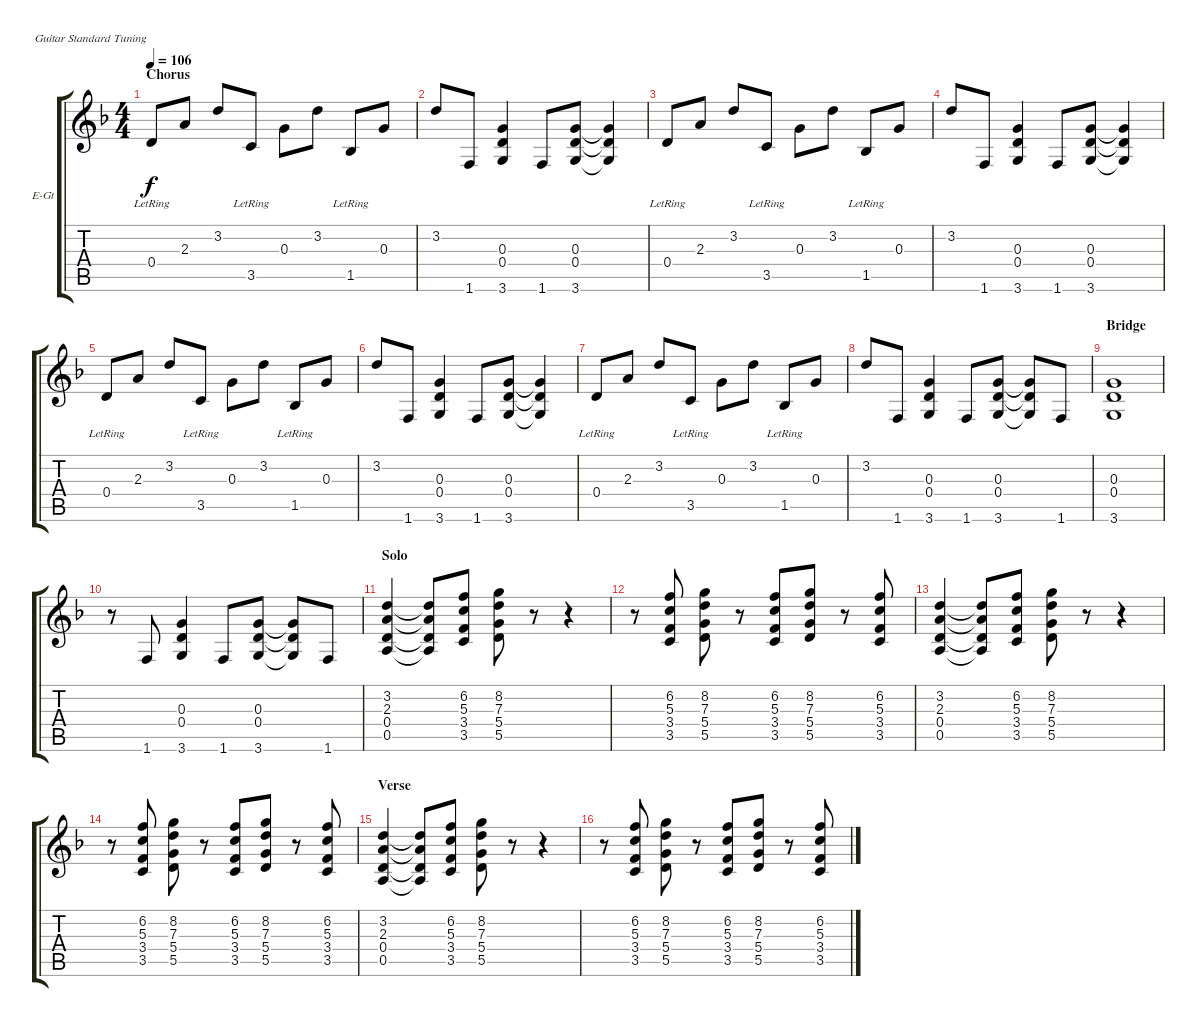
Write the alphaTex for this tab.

\defaultSystemsLayout 4
\bracketExtendMode groupsimilarinstruments
\firstSystemTrackNameOrientation horizontal
\otherSystemsTrackNameOrientation horizontal
\track ("Malcolm Young" "E-Gt") {instrument overdrivenguitar}
\staff {score tabs}
\tuning (E4 B3 G3 D3 A2 E2)
\ts (4 4)
\section ("" "Chorus")
\tempo 106
\clef g2
\ks dminor
0.4{lr}.8{dy f} 2.3.8 3.2.8 3.5{lr}.8 0.3.8 3.2.8 1.5{lr}.8 0.3.8 |
3.2.8 1.6.8 (3.6 0.4 0.3).4 1.6.8 (3.6 0.4 0.3).8 (0.3{t} 0.4{t} 3.6{t}).4 |
0.4{lr}.8 2.3.8 3.2.8 3.5{lr}.8 0.3.8 3.2.8 1.5{lr}.8 0.3.8 |
3.2.8 1.6.8 (3.6 0.4 0.3).4 1.6.8 (3.6 0.4 0.3).8 (0.3{t} 0.4{t} 3.6{t}).4 |
0.4{lr}.8 2.3.8 3.2.8 3.5{lr}.8 0.3.8 3.2.8 1.5{lr}.8 0.3.8 |
3.2.8 1.6.8 (3.6 0.4 0.3).4 1.6.8 (3.6 0.4 0.3).8 (0.3{t} 0.4{t} 3.6{t}).4 |
0.4{lr}.8 2.3.8 3.2.8 3.5{lr}.8 0.3.8 3.2.8 1.5{lr}.8 0.3.8 |
3.2.8 1.6.8 (3.6 0.4 0.3).4 1.6.8 (3.6 0.4 0.3).8 (0.3{t} 0.4{t} 3.6{t}).8 1.6.8 |
\section ("" "Bridge")
(3.6 0.4 0.3).1 |
r.8 1.6.8 (3.6 0.4 0.3).4 1.6.8 (3.6 0.4 0.3).8 (0.3{t} 0.4{t} 3.6{t}).8 1.6.8 |
\section ("" "Solo")
(0.5 0.4 2.3 3.2).4 (3.2{t} 2.3{t} 0.4{t} 0.5{t}).8 (3.5 3.4 5.3 6.2).8 (5.5 5.4 7.3 8.2).8 r.8 r.4 |
r.8 (3.5 3.4 5.3 6.2).8 (5.5 5.4 7.3 8.2).8 r.8 (3.5 3.4 5.3 6.2).8 (5.5 5.4 7.3 8.2).8 r.8 (3.5 3.4 5.3 6.2).8 |
(0.5 0.4 2.3 3.2).4 (3.2{t} 2.3{t} 0.4{t} 0.5{t}).8 (3.5 3.4 5.3 6.2).8 (5.5 5.4 7.3 8.2).8 r.8 r.4 |
r.8 (3.5 3.4 5.3 6.2).8 (5.5 5.4 7.3 8.2).8 r.8 (3.5 3.4 5.3 6.2).8 (5.5 5.4 7.3 8.2).8 r.8 (3.5 3.4 5.3 6.2).8 |
\section ("" "Verse")
(0.5 0.4 2.3 3.2).4 (3.2{t} 2.3{t} 0.4{t} 0.5{t}).8 (3.5 3.4 5.3 6.2).8 (5.5 5.4 7.3 8.2).8 r.8 r.4 |
r.8 (3.5 3.4 5.3 6.2).8 (5.5 5.4 7.3 8.2).8 r.8 (3.5 3.4 5.3 6.2).8 (5.5 5.4 7.3 8.2).8 r.8 (3.5 3.4 5.3 6.2).8
